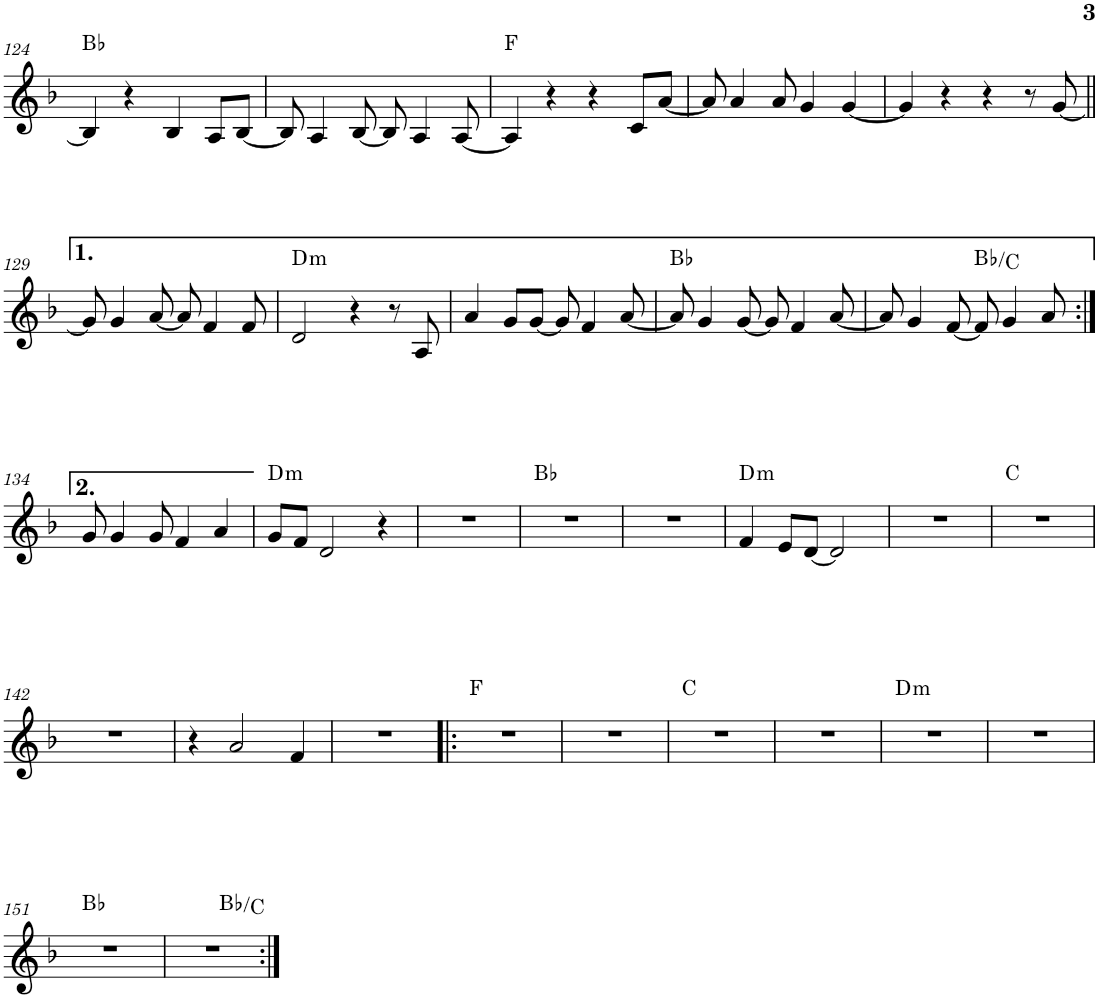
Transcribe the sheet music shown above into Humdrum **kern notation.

**kern	**harte
*part1	*part1
*staff1	*
*I"P1	*
!!LO:PB:g=z
*clefG2	*
*k[b-]	*
*M4/4	*
=124	=124
4B-/]	Bb:maj
4r	.
4B-/	.
8A/L	.
[8B-/J	.
=125	=125
8B-/]	.
4A/	.
[8B-/	.
8B-/]	.
4A/	.
[8A/	.
=126	=126
4A/]	F:maj
4r	.
4r	.
8c/L	.
[8a/J	.
=127	=127
8a/]	.
4a/	.
8a/	.
4g/	.
[4g/	.
=128	=128
4g/]	.
4r	.
4r	.
8r	.
[8g/	.
!!LO:LB:g=z
=129||	=129||
8g/]	.
4g/	.
[8a/	.
8a/]	.
4f/	.
8f/	.
=130	=130
!	!LO:H:kt=m
2d/	D:min
4r	.
8r	.
8A/	.
=131	=131
4a/	.
8g/L	.
[8g/J	.
8g/]	.
4f/	.
[8a/	.
=132	=132
8a/]	Bb:maj
4g/	.
[8g/	.
8g/]	.
4f/	.
[8a/	.
=133	=133
8a/]	.
4g/	.
[8f/	.
8f/]	Bb:maj/2
4g/	.
8a/	.
!!LO:LB:g=z
=134:|!	=134:|!
8g/	.
4g/	.
8g/	.
4f/	.
4a/	.
=135	=135
!	!LO:H:kt=m
8g/L	D:min
8f/J	.
2d/	.
4r	.
=136	=136
1r	.
=137	=137
1r	Bb:maj
=138	=138
1r	.
=139	=139
!	!LO:H:kt=m
4f/	D:min
8e/L	.
[8d/J	.
2d/]	.
=140	=140
1r	.
=141	=141
1r	C:maj
!!LO:LB:g=z
=142	=142
1r	.
=143	=143
4r	.
2a/	.
4f/	.
=144	=144
1r	.
=145!|:	=145!|:
1r	F:maj
=146	=146
1r	.
=147	=147
1r	C:maj
=148	=148
1r	.
=149	=149
!	!LO:H:kt=m
1r	D:min
=150	=150
1r	.
!!LO:LB:g=z
=151	=151
1r	Bb:maj
=152	=152
*^	*
1r	2ryy	.
.	2ryy	Bb:maj/2
*v	*v	*
=:|!	=:|!
*-	*-
